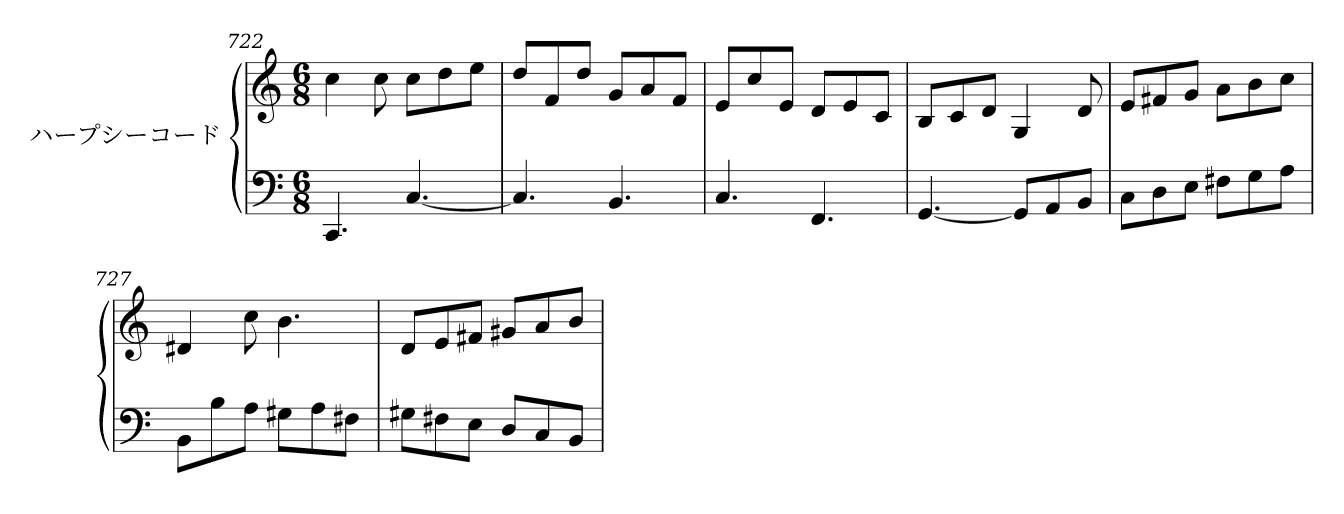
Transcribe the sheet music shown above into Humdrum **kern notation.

**kern	**kern
*part1	*part1
*staff2	*staff1
*I"ハープシーコード	*
!!LO:LB:g=z
*clefF4	*clefG2
*k[]	*k[]
*M6/8	*M6/8
=722	=722
4.CC/	4cc\
.	8cc\
[4.C/	8cc\L
.	8dd\
.	8ee\J
=723	=723
4.C/]	8dd/L
.	8f/
.	8dd/J
4.BB/	8g/L
.	8a/
.	8f/J
=724	=724
4.C/	8e/L
.	8cc/
.	8e/J
4.FF/	8d/L
.	8e/
.	8c/J
=725	=725
[4.GG/	8B/L
.	8c/
.	8d/J
8GG/L]	4G/
8AA/	.
8BB/J	8d/
=726	=726
8C\L	8e/L
8D\	8f#X/
8E\J	8g/J
8F#X\L	8a\L
8G\	8b\
8A\J	8cc\J
=727	=727
8BB\L	4d#X/
8B\	.
8A\J	8cc\
8G#X\L	4.b\
8A\	.
8F#X\J	.
!!LO:LB:g=z
=728	=728
8G#X\L	8d/L
8F#X\	8e/
8E\J	8f#X/J
8D/L	8g#X/L
8C/	8a/
8BB/J	8b/J
=	=
*-	*-
